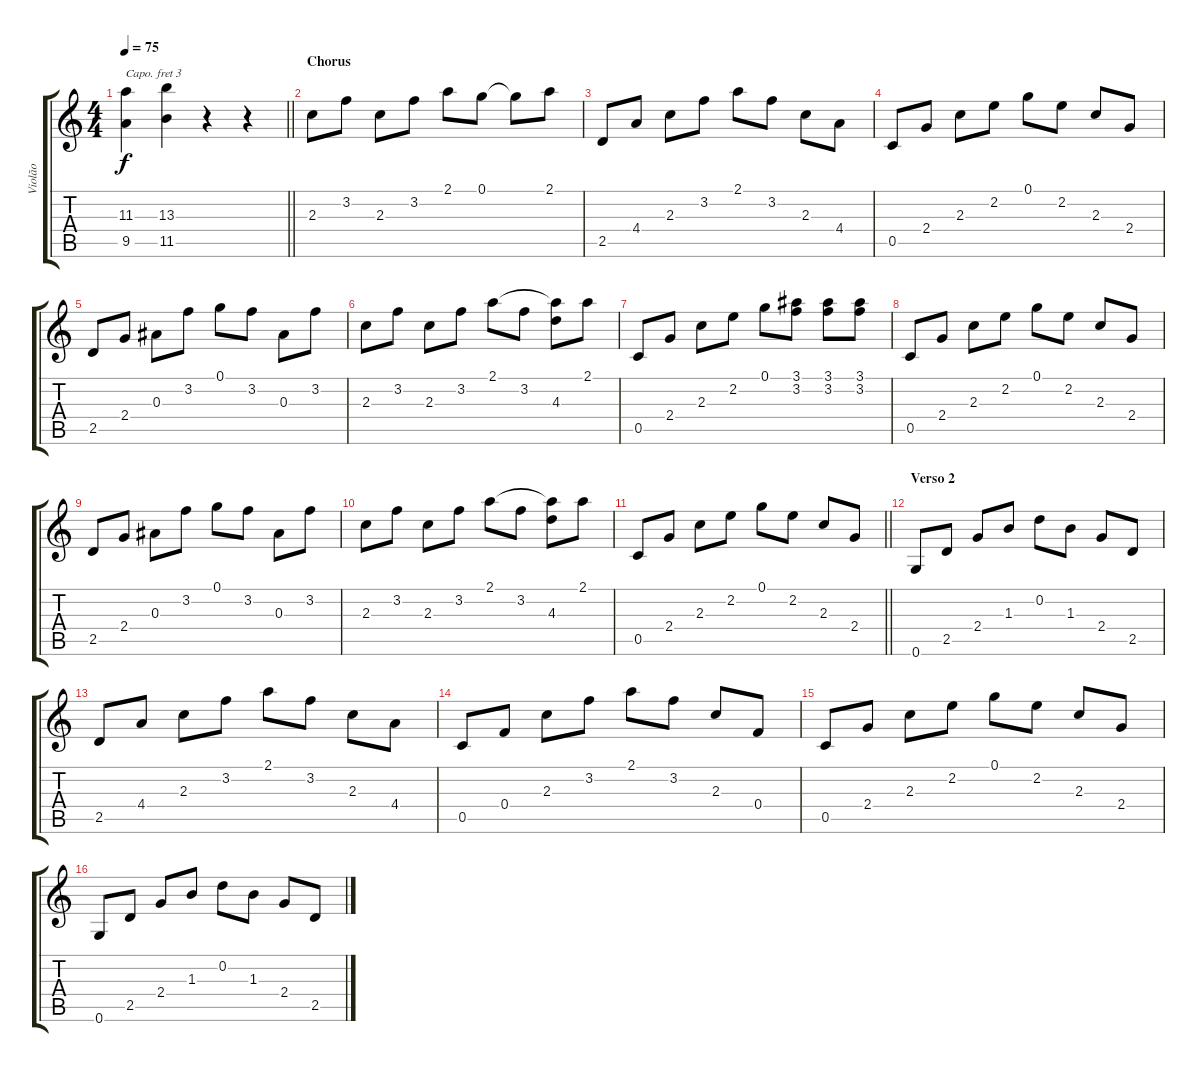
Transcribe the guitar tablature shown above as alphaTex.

\track ("Violão" "Violão") {instrument acousticguitarsteel}
\staff {score tabs}
\capo 3
\tuning (E4 B3 G3 D3 A2 E2) {hide}
\ts (4 4)
\tempo 75
\clef g2
\barLineRight lightlight
\ks c
(11.3 9.5).4{dy f} (13.3 11.5).4 r.4 r.4 |
\section ("" "Chorus")
2.3.8 3.2.8 2.3.8 3.2.8 2.1.8 0.1.8 0.1{t}.8 2.1.8 |
2.5.8 4.4.8 2.3.8 3.2.8 2.1.8 3.2.8 2.3.8 4.4.8 |
0.5.8 2.4.8 2.3.8 2.2.8 0.1.8 2.2.8 2.3.8 2.4.8 |
2.5.8 2.4.8 0.3.8 3.2.8 0.1.8 3.2.8 0.3.8 3.2.8 |
2.3.8 3.2.8 2.3.8 3.2.8 2.1.8 3.2.8 (2.1{t} 4.3).8 2.1.8 |
0.5.8 2.4.8 2.3.8 2.2.8 0.1.8 (3.1 3.2).8 (3.1 3.2).8 (3.1 3.2).8 |
0.5.8 2.4.8 2.3.8 2.2.8 0.1.8 2.2.8 2.3.8 2.4.8 |
2.5.8 2.4.8 0.3.8 3.2.8 0.1.8 3.2.8 0.3.8 3.2.8 |
2.3.8 3.2.8 2.3.8 3.2.8 2.1.8 3.2.8 (2.1{t} 4.3).8 2.1.8 |
\barLineRight lightlight
0.5.8 2.4.8 2.3.8 2.2.8 0.1.8 2.2.8 2.3.8 2.4.8 |
\section ("" "Verso 2")
0.6.8 2.5.8 2.4.8 1.3.8 0.2.8 1.3.8 2.4.8 2.5.8 |
2.5.8 4.4.8 2.3.8 3.2.8 2.1.8 3.2.8 2.3.8 4.4.8 |
0.5.8 0.4.8 2.3.8 3.2.8 2.1.8 3.2.8 2.3.8 0.4.8 |
0.5.8 2.4.8 2.3.8 2.2.8 0.1.8 2.2.8 2.3.8 2.4.8 |
0.6.8 2.5.8 2.4.8 1.3.8 0.2.8 1.3.8 2.4.8 2.5.8
